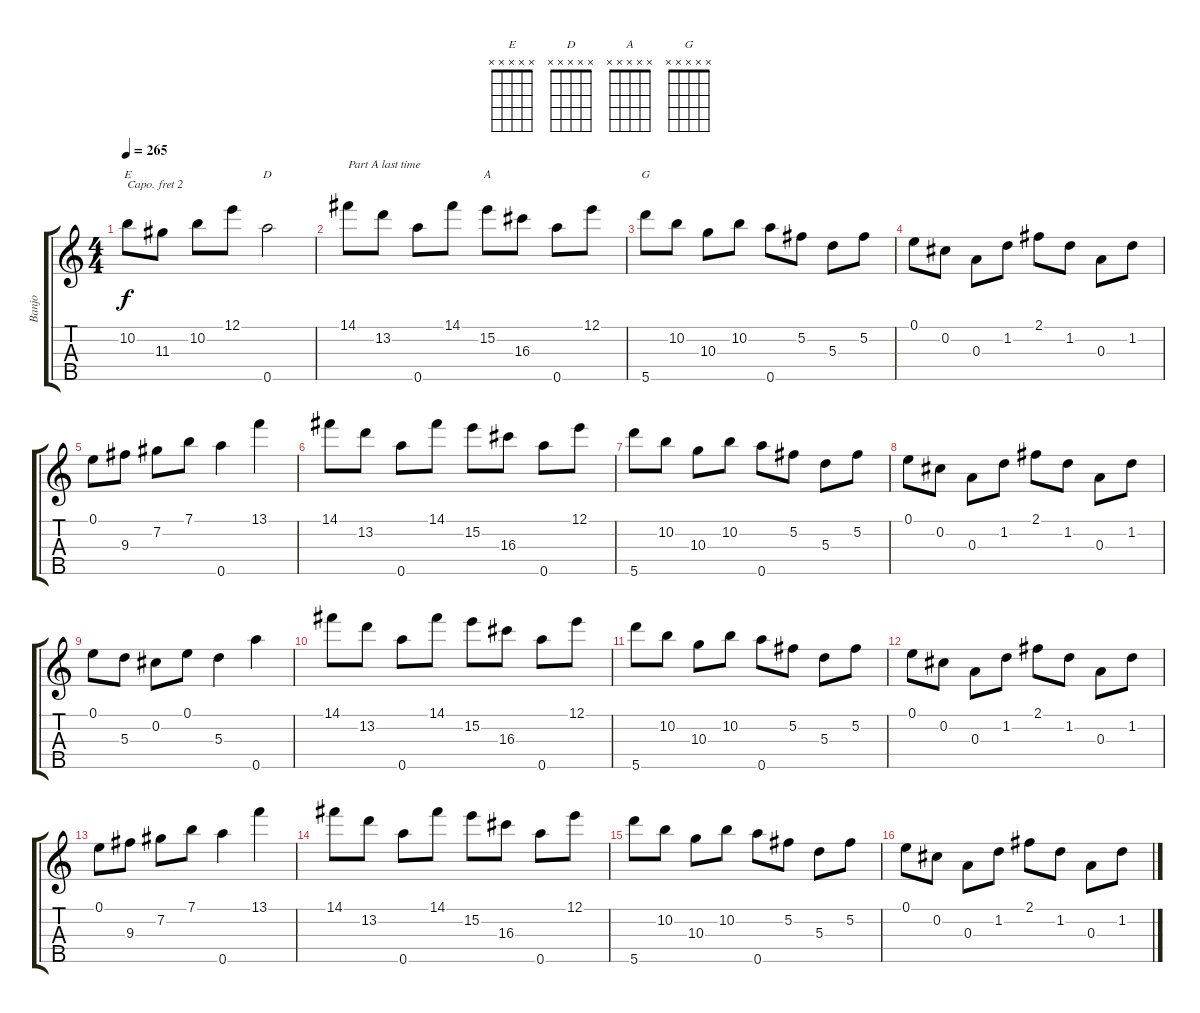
\track ("Banjo" "Banjo") {instrument banjo}
\staff {score tabs}
\capo 2
\tuning (D4 B3 G3 D3 G4) {hide}
\displaytranspose 12
\chord ("E" x x x x x) {firstfret 0}
\chord ("D" x x x x x) {firstfret 0}
\chord ("A" x x x x x) {firstfret 0}
\chord ("G" x x x x x) {firstfret 0}
\ts (4 4)
\tempo 265
\clef g2
\ks c
10.2.8{ch "E" dy f} 11.3.8 10.2.8 12.1.8 0.5.2{ch "D"} |
14.1.8{txt "Part A last time"} 13.2.8 0.5.8 14.1.8 15.2.8{ch "A"} 16.3.8 0.5.8 12.1.8 |
5.5.8{ch "G"} 10.2.8 10.3.8 10.2.8 0.5.8 5.2.8 5.3.8 5.2.8 |
0.1.8 0.2.8 0.3.8 1.2.8 2.1.8 1.2.8 0.3.8 1.2.8 |
0.1.8 9.3.8 7.2.8 7.1.8 0.5.4 13.1.4 |
14.1.8 13.2.8 0.5.8 14.1.8 15.2.8 16.3.8 0.5.8 12.1.8 |
5.5.8 10.2.8 10.3.8 10.2.8 0.5.8 5.2.8 5.3.8 5.2.8 |
0.1.8 0.2.8 0.3.8 1.2.8 2.1.8 1.2.8 0.3.8 1.2.8 |
0.1.8 5.3.8 0.2.8 0.1.8 5.3.4 0.5.4 |
14.1.8 13.2.8 0.5.8 14.1.8 15.2.8 16.3.8 0.5.8 12.1.8 |
5.5.8 10.2.8 10.3.8 10.2.8 0.5.8 5.2.8 5.3.8 5.2.8 |
0.1.8 0.2.8 0.3.8 1.2.8 2.1.8 1.2.8 0.3.8 1.2.8 |
0.1.8 9.3.8 7.2.8 7.1.8 0.5.4 13.1.4 |
14.1.8 13.2.8 0.5.8 14.1.8 15.2.8 16.3.8 0.5.8 12.1.8 |
5.5.8 10.2.8 10.3.8 10.2.8 0.5.8 5.2.8 5.3.8 5.2.8 |
0.1.8 0.2.8 0.3.8 1.2.8 2.1.8 1.2.8 0.3.8 1.2.8
